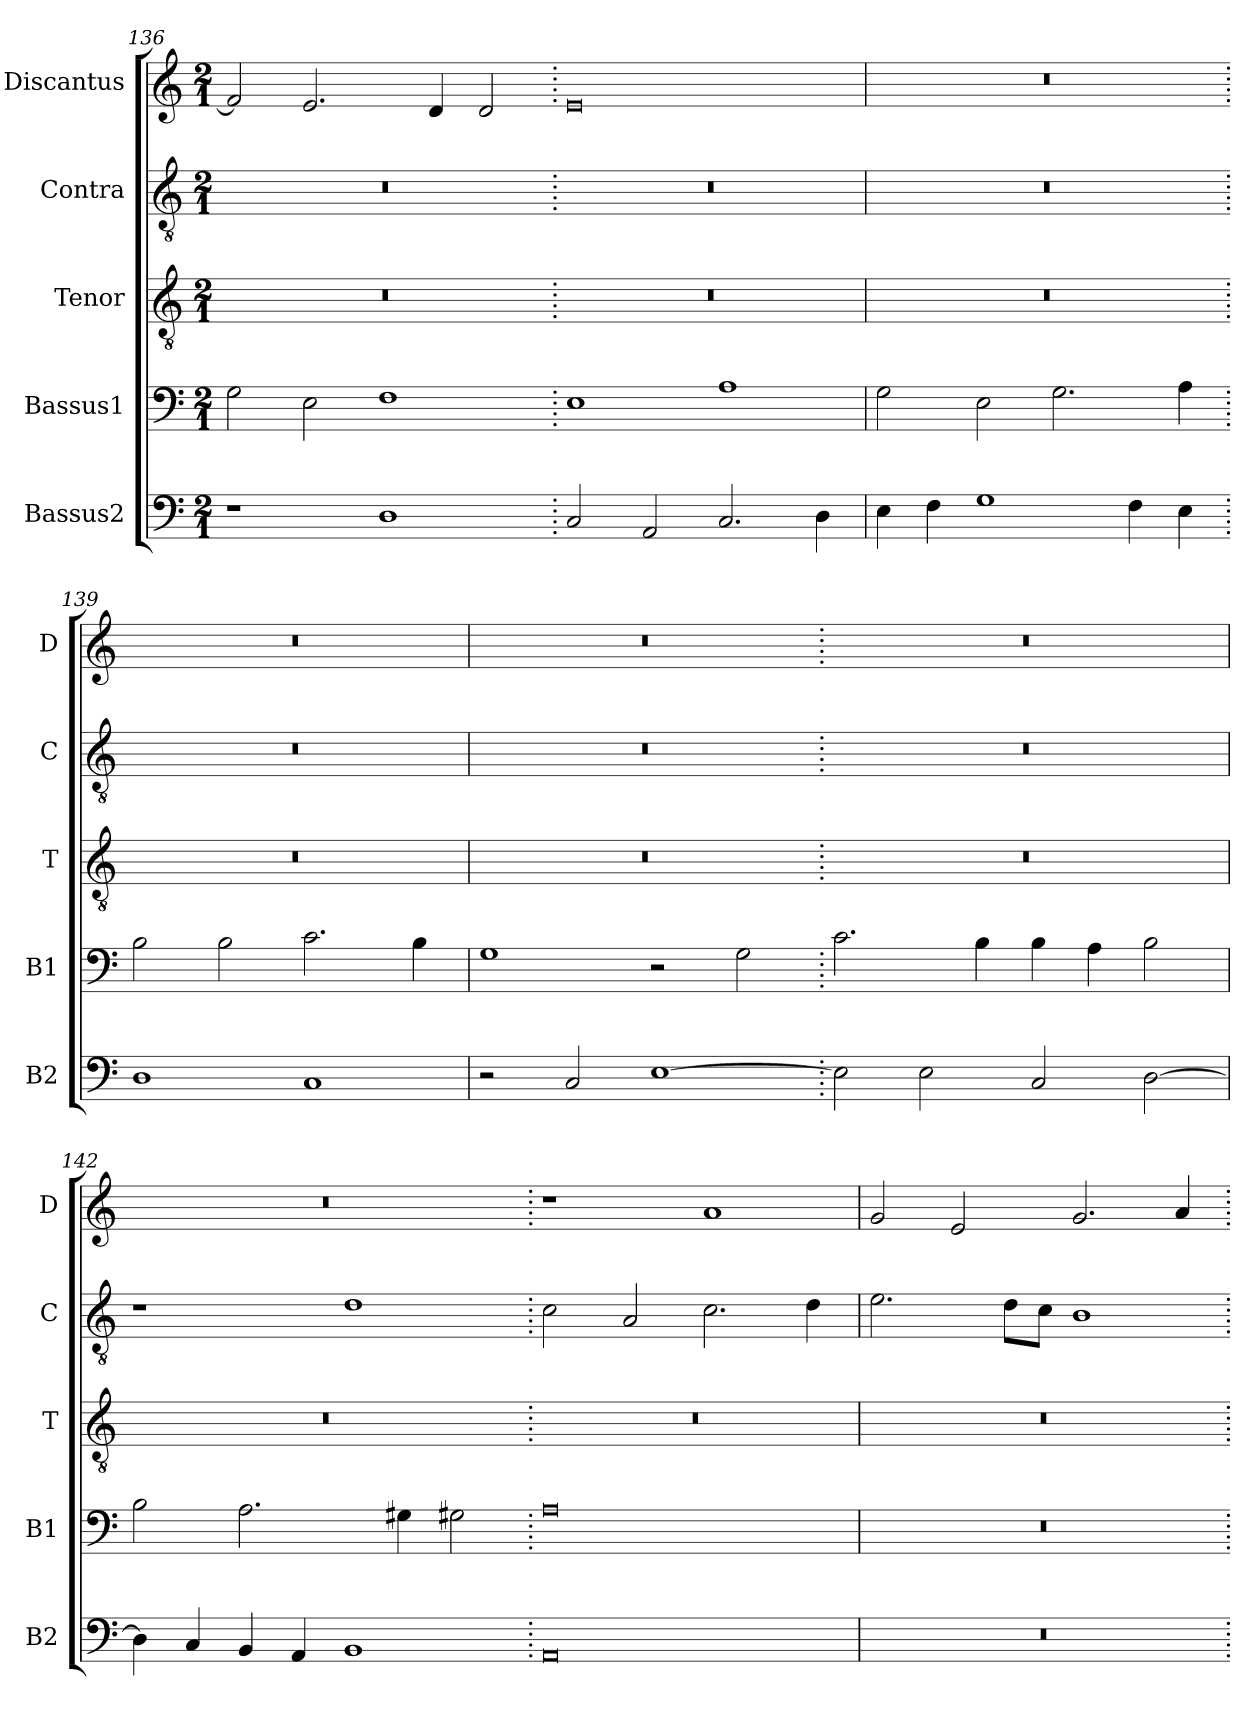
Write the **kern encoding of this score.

**kern	**kern	**kern	**kern	**kern
*part5	*part4	*part3	*part2	*part1
*staff5	*staff4	*staff3	*staff2	*staff1
*I"Bassus2	*I"Bassus1	*I"Tenor	*I"Contra	*I"Discantus
*I'B2	*I'B1	*I'T	*I'C	*I'D
*clefF4	*clefF4	*clefGv2	*clefGv2	*clefG2
*k[]	*k[]	*k[]	*k[]	*k[]
*M2/1	*M2/1	*M2/1	*M2/1	*M2/1
=136	=136	=136	=136	=136
1r	2G\	0r	0r	2f/]
.	2E\	.	.	2.e/
1D	1F	.	.	.
.	.	.	.	4d/
.	.	.	.	2d/
=137.	=137.	=137.	=137.	=137.
2C/	1E	0r	0r	0e
2AA/	.	.	.	.
2.C/	1A	.	.	.
4D\	.	.	.	.
=138	=138	=138	=138	=138
4E\	2G\	0r	0r	0r
4F\	.	.	.	.
1G	2E\	.	.	.
.	2.G\	.	.	.
4F\	.	.	.	.
4E\	4A\	.	.	.
=139.	=139.	=139.	=139.	=139.
1D	2B\	0r	0r	0r
.	2B\	.	.	.
1C	2.c\	.	.	.
.	4B\	.	.	.
=140	=140	=140	=140	=140
2r	1G	0r	0r	0r
2C/	.	.	.	.
[1E	2r	.	.	.
.	2G\	.	.	.
=141.	=141.	=141.	=141.	=141.
2E\]	2.c\	0r	0r	0r
2E\	.	.	.	.
.	4B\	.	.	.
2C/	4B\	.	.	.
.	4A\	.	.	.
[2D\	2B\	.	.	.
=142	=142	=142	=142	=142
4D\]	2B\	0r	1r	0r
4C/	.	.	.	.
4BB/	2.A\	.	.	.
4AA/	.	.	.	.
1BB	.	.	1d	.
.	4G#X\	.	.	.
.	2G#X\	.	.	.
=143.	=143.	=143.	=143.	=143.
0AA	0A	0r	2c\	1r
.	.	.	2A/	.
.	.	.	2.c\	1a
.	.	.	4d\	.
=144	=144	=144	=144	=144
0r	0r	0r	2.e\	2g/
.	.	.	.	2e/
.	.	.	8d\L	.
.	.	.	8c\J	.
.	.	.	1B	2.g/
.	.	.	.	4a/
=.	=.	=.	=.	=.
*-	*-	*-	*-	*-
